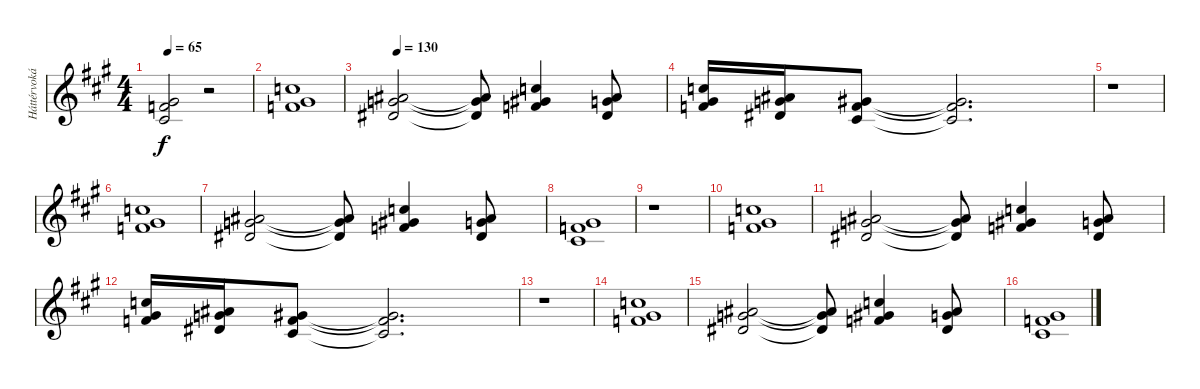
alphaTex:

\track ("Háttérvokál" "Háttérvoká") {instrument choiraahs}
\staff {score}
\tuning (E4 B3 G3 D3 A2 E2) {hide}
\ts (4 4)
\tempo 65
\clef g2
\ks a
(4.1 6.2 6.3).2{dy f} r.2 |
(8.1 9.2 10.3).1 |
\tempo 130
(6.1 8.2 8.3).2 (6.1{t} 8.2{t} 8.3{t}).8 (8.1 9.2 10.3).4 (6.1 8.2 8.3).8 |
(8.1 9.2 10.3).16 (6.1 8.2 8.3).16 (4.1 6.2 6.3).8 (4.1{t} 6.2{t} 6.3{t}).2{d} |
r.1 |
(8.1 9.2 10.3).1 |
(6.1 8.2 8.3).2 (6.1{t} 8.2{t} 8.3{t}).8 (8.1 9.2 10.3).4 (6.1 8.2 8.3).8 |
(4.1 6.2 6.3).1 |
r.1 |
(8.1 9.2 10.3).1 |
(6.1 8.2 8.3).2 (6.1{t} 8.2{t} 8.3{t}).8 (8.1 9.2 10.3).4 (6.1 8.2 8.3).8 |
(8.1 9.2 10.3).16 (6.1 8.2 8.3).16 (4.1 6.2 6.3).8 (4.1{t} 6.2{t} 6.3{t}).2{d} |
r.1 |
(8.1 9.2 10.3).1 |
(6.1 8.2 8.3).2 (6.1{t} 8.2{t} 8.3{t}).8 (8.1 9.2 10.3).4 (6.1 8.2 8.3).8 |
(4.1 6.2 6.3).1
